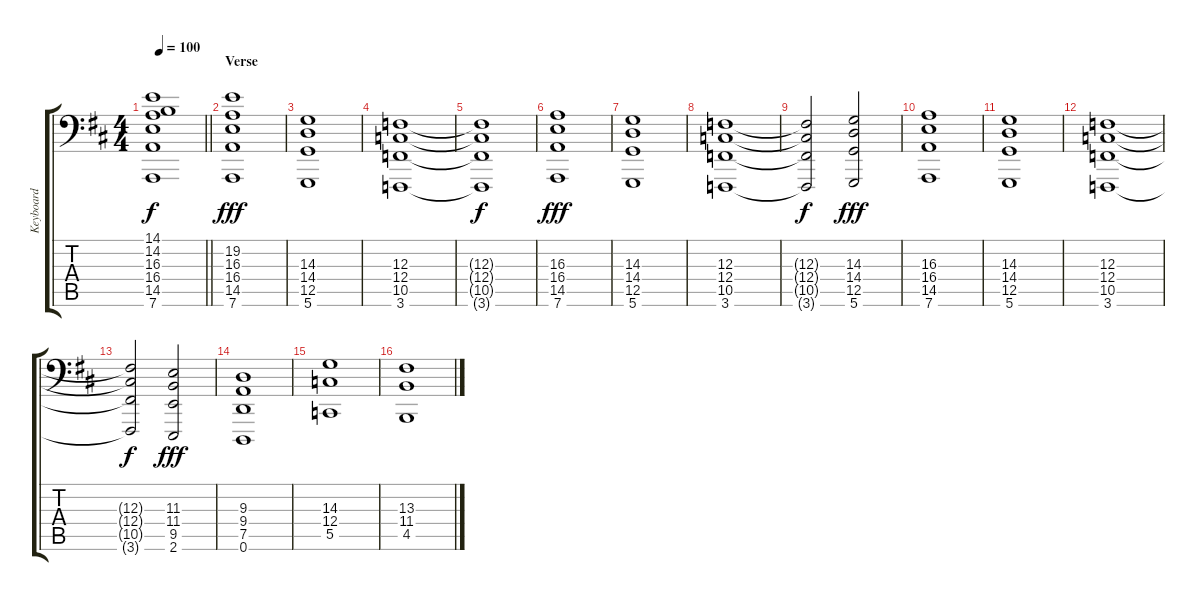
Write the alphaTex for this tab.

\track ("Keyboard" "Keyboard") {instrument synthstrings1}
\staff {score tabs}
\tuning (D3 A2 F2 C2 G1 D1) {hide}
\ts (4 4)
\tempo 100
\clef f4
\barLineRight lightlight
\ks d
(14.1{t} 14.2{t} 16.3 16.4{t} 14.5{t} 7.6{t}).1{dy f} |
\section ("" "Verse")
(19.2 16.3 16.4 14.5 7.6).1{dy fff} |
(14.3 14.4 12.5 5.6).1 |
(12.3 12.4 10.5 3.6).1 |
(12.3{t} 12.4{t} 10.5{t} 3.6{t}).1{dy f} |
(16.3 16.4 14.5 7.6).1{dy fff} |
(14.3 14.4 12.5 5.6).1 |
(12.3 12.4 10.5 3.6).1 |
(12.3{t} 12.4{t} 10.5{t} 3.6{t}).2{dy f} (14.3 14.4 12.5 5.6).2{dy fff} |
(16.3 16.4 14.5 7.6).1 |
(14.3 14.4 12.5 5.6).1 |
(12.3 12.4 10.5 3.6).1 |
(12.3{t} 12.4{t} 10.5{t} 3.6{t}).2{dy f} (11.3 11.4 9.5 2.6).2{dy fff} |
(9.3 9.4 7.5 0.6).1 |
(14.3 12.4 5.5).1 |
(13.3 11.4 4.5).1
